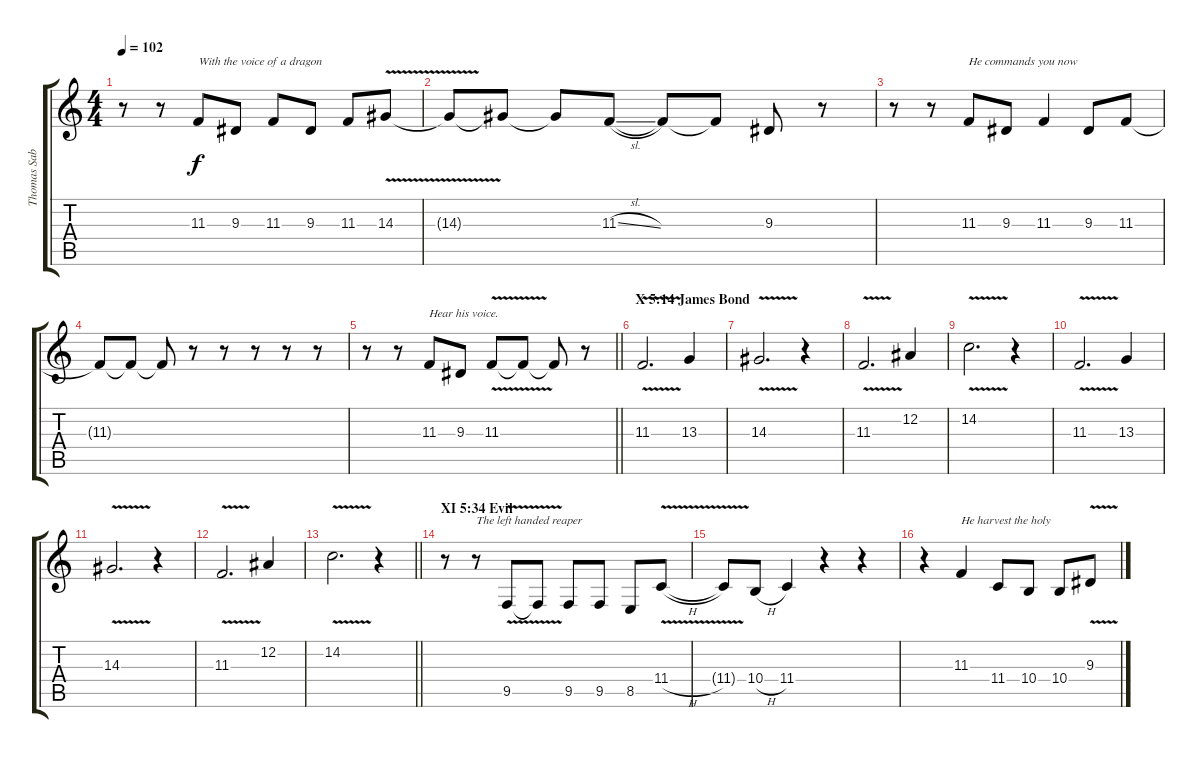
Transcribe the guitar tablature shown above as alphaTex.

\track ("Thomas Sabbathi (Vocals) D# Tuning" "Thomas Sab") {instrument bassoon}
\staff {score tabs}
\tuning (Eb4 Bb3 Gb3 Db3 Ab2 Eb2) {hide}
\ts (4 4)
\tempo 102
\clef g2
\ks c
r.8{dy f} r.8 11.3.8{txt "With the voice of a dragon"} 9.3.8 11.3.8 9.3.8 11.3.8 14.3{v}.8 |
14.3{t}.8 14.3{t}.8 14.3{t}.8 11.3{sl}.8 11.3{t}.8 11.3{t}.8 9.3.8 r.8 |
r.8 r.8 11.3.8{txt "He commands you now"} 9.3.8 11.3.4 9.3.8 11.3.8 |
11.3{t}.8 11.3{t}.8 11.3{t}.8 r.8 r.8 r.8 r.8 r.8 |
\barLineRight lightlight
r.8 r.8 11.3.8{txt "Hear his voice."} 9.3.8 11.3{v}.8 11.3{t}.8 11.3{t}.8 r.8 |
\section ("" "X 5:14 James Bond")
11.3{v}.2{d} 13.3.4 |
14.3{v}.2{d} r.4 |
11.3{v}.2{d} 12.2.4 |
14.2{v}.2{d} r.4 |
11.3{v}.2{d} 13.3.4 |
14.3{v}.2{d} r.4 |
11.3{v}.2{d} 12.2.4 |
\barLineRight lightlight
14.2{v}.2{d} r.4 |
\section ("" "XI 5:34 Evil")
r.8 r.8{txt "The left handed reaper"} 9.5{v}.8 9.5{t}.8 9.5.8 9.5.8 8.5.8 11.4{v h}.8 |
11.4{t}.8 10.4{h}.8 11.4.4 r.4 r.4 |
r.4 11.3.4{txt "He harvest the holy"} 11.4.8 10.4.8 10.4.8 9.3{v h}.8
